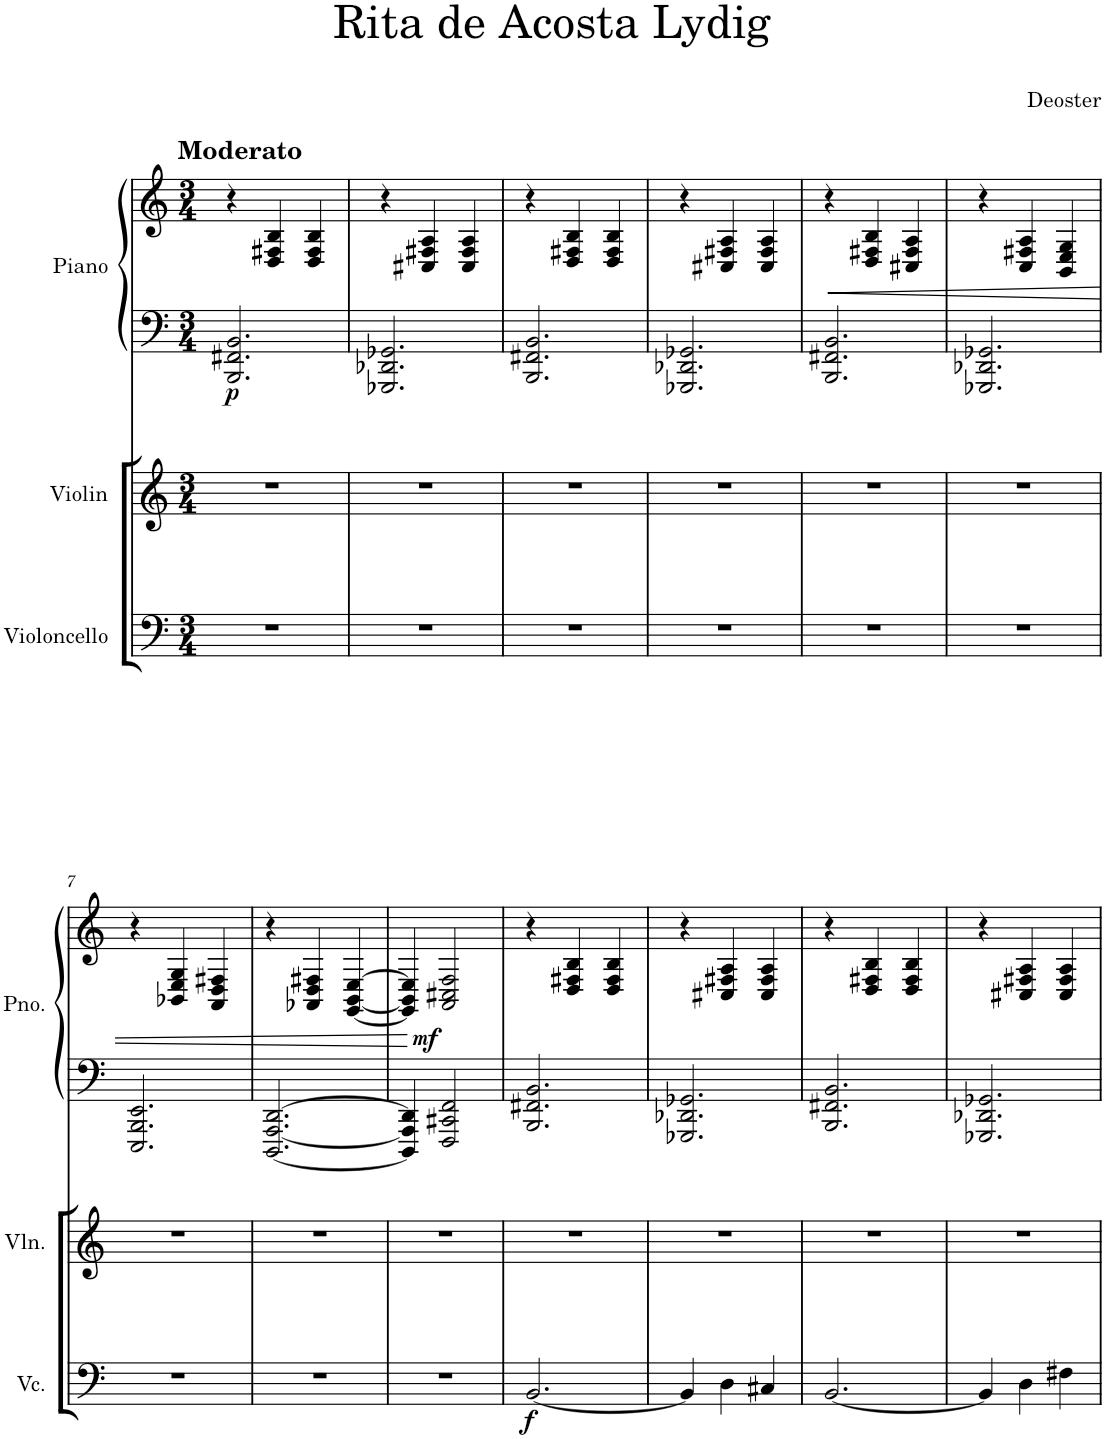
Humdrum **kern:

**kern	**dynam	**kern	**kern	**kern	**dynam
*part3	*part3	*part2	*part1	*part1	*part1
*staff4	*staff4	*staff3	*staff2	*staff1	*staff1/2
*I"Violoncello	*	*I"Violin	*I"Piano	*	*
*I'Vc.	*	*I'Vln.	*I'Pno.	*	*
*clefF4	*	*clefG2	*clefF4	*clefG2	*
*k[]	*	*k[]	*k[]	*k[]	*
*M3/4	*	*M3/4	*M3/4	*M3/4	*
=1	=1	=1	=1	=1	=1
!	!	!	!	!LO:TX:a:B:t=Moderato	!
!	!	!	!	!	!LO:DY:b=2
2.r	.	2.r	2.BBB/ 2.FF#X/ 2.BB/	4r	p
.	.	.	.	4D/ 4F#X/ 4B/	.
.	.	.	.	4D/ 4F#/ 4B/	.
=2	=2	=2	=2	=2	=2
2.r	.	2.r	2.GGG-X/ 2.DD-X/ 2.GG-X/	4r	.
.	.	.	.	4C#X/ 4F#X/ 4A/	.
.	.	.	.	4C#/ 4F#/ 4A/	.
=3	=3	=3	=3	=3	=3
2.r	.	2.r	2.BBB/ 2.FF#X/ 2.BB/	4r	.
.	.	.	.	4D/ 4F#X/ 4B/	.
.	.	.	.	4D/ 4F#/ 4B/	.
=4	=4	=4	=4	=4	=4
2.r	.	2.r	2.GGG-X/ 2.DD-X/ 2.GG-X/	4r	.
.	.	.	.	4C#X/ 4F#X/ 4A/	.
.	.	.	.	4C#/ 4F#/ 4A/	.
=5	=5	=5	=5	=5	=5
!	!	!	!	!	!LO:HP:b
2.r	.	2.r	2.BBB/ 2.FF#X/ 2.BB/	4r	<
.	.	.	.	4D/ 4F#X/ 4B/	.
.	.	.	.	4C#X/ 4F#/ 4A/	.
=6	=6	=6	=6	=6	=6
2.r	.	2.r	2.GGG-X/ 2.DD-X/ 2.GG-X/	4r	.
.	.	.	.	4C/ 4F#X/ 4A/	.
.	.	.	.	4BB/ 4E/ 4G/	.
!!LO:LB:g=z
=7	=7	=7	=7	=7	=7
2.r	.	2.r	2.EEE/ 2.BBB/ 2.EE/	4r	.
.	.	.	.	4BB-X/ 4E/ 4G/	.
.	.	.	.	4AA/ 4D/ 4F#X/	.
=8	=8	=8	=8	=8	=8
2.r	.	2.r	[2.DDD/ [2.AAA/ [2.DD/	4r	.
.	.	.	.	4AA-X/ 4D/ 4F#X/	.
.	.	.	.	[4GG/ [4BB/ [4E/	.
=9	=9	=9	=9	=9	=9
*	*	*	*	*^	*
2.r	.	2.r	4DDD/] 4AAA/] 4DD/]	4GG/] 4BB/] 4E/]	8ryy	.
!	!	!	!	!	!	!LO:DY:b
.	.	.	.	.	2ryy	mf
.	.	.	2FFF/ 2CC#X/ 2FF/	2AA/ 2C#X/ 2F/	.	[
.	.	.	.	.	8ryy	.
=10	=10	=10	=10	=10	=10	=10
!	!LO:DY:b	!	!	!	!	!
*	*	*	*	*v	*v	*
[2.BB/	f	2.r	2.BBB/ 2.FF#X/ 2.BB/	4r	.
.	.	.	.	4D/ 4F#X/ 4B/	.
.	.	.	.	4D/ 4F#/ 4B/	.
=11	=11	=11	=11	=11	=11
4BB/]	.	2.r	2.GGG-X/ 2.DD-X/ 2.GG-X/	4r	.
4D\	.	.	.	4C#X/ 4F#X/ 4A/	.
4C#X/	.	.	.	4C#/ 4F#/ 4A/	.
=12	=12	=12	=12	=12	=12
[2.BB/	.	2.r	2.BBB/ 2.FF#X/ 2.BB/	4r	.
.	.	.	.	4D/ 4F#X/ 4B/	.
.	.	.	.	4D/ 4F#/ 4B/	.
=13	=13	=13	=13	=13	=13
4BB/]	.	2.r	2.GGG-X/ 2.DD-X/ 2.GG-X/	4r	.
4D\	.	.	.	4C#X/ 4F#X/ 4A/	.
4F#X\	.	.	.	4C#/ 4F#/ 4A/	.
=	=	=	=	=	=
*-	*-	*-	*-	*-	*-
